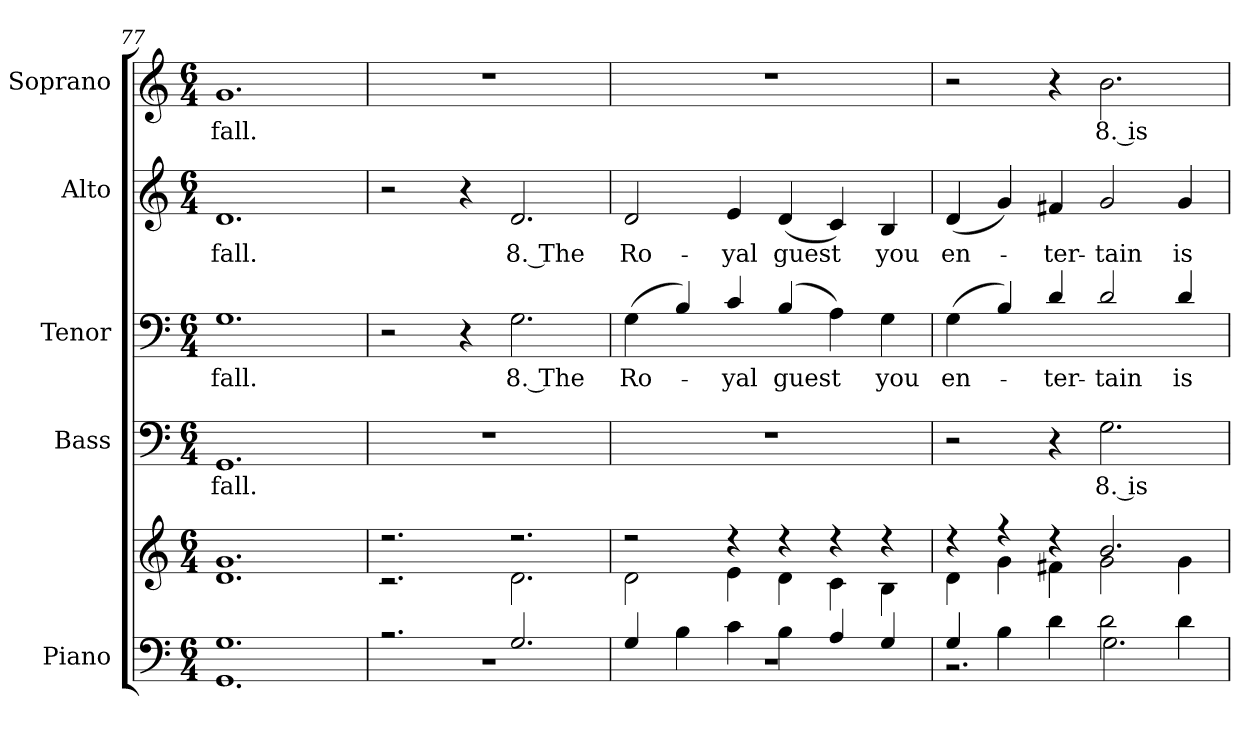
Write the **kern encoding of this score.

**kern	**kern	**kern	**text	**kern	**text	**kern	**text	**kern	**text
*part5	*part5	*part4	*part4	*part3	*part3	*part2	*part2	*part1	*part1
*staff6	*staff5	*staff4	*staff4	*staff3	*staff3	*staff2	*staff2	*staff1	*staff1
*I"Piano	*	*I"Bass	*	*I"Tenor	*	*I"Alto	*	*I"Soprano	*
*I'Pno.	*	*I'B.	*	*I'T.	*	*I'A.	*	*I'S.	*
*clefF4	*clefG2	*clefF4	*	*clefF4	*	*clefG2	*	*clefG2	*
*k[]	*k[]	*k[]	*	*k[]	*	*k[]	*	*k[]	*
*C:	*C:	*C:	*	*C:	*	*C:	*	*C:	*
*M6/4	*M6/4	*M6/4	*	*M6/4	*	*M6/4	*	*M6/4	*
=77	=77	=77	=77	=77	=77	=77	=77	=77	=77
*^	*^	*	*	*	*	*	*	*	*
!	!	!	!	!	!LO:LY:b:color=#000000	!	!	!	!	!	!
!	!	!	!	!	!	!	!LO:LY:b:color=#000000	!	!	!	!
!	!	!	!	!	!	!	!	!	!LO:LY:b:color=#000000	!	!
!	!	!	!	!	!	!	!	!	!	!	!LO:LY:b:color=#000000
1.Gi	1.GGi	1.gi	1.di	1.GGi	fall.	1.Gi	fall.	1.di	fall.	1.gi	fall.
=78	=78	=78	=78	=78	=78	=78	=78	=78	=78	=78	=78
!	!LO:N:vis=1	!	!	!LO:N:vis=1	!	!	!	!	!	!LO:N:vis=1	!
2.r	1.r	2.r	2.r	1.r	.	2r	.	2r	.	1.r	.
.	.	.	.	.	.	4r	.	4r	.	.	.
!	!	!	!	!	!	!	!LO:LY:b:color=#000000	!	!	!	!
!	!	!	!	!	!	!	!	!	!LO:LY:b:color=#000000	!	!
2.Gi/	.	2.r	2.di\	.	.	2.Gi\	8. The	2.di/	8. The	.	.
!!LO:PB:g=z
=79	=79	=79	=79	=79	=79	=79	=79	=79	=79	=79	=79
!	!LO:N:vis=1	!	!	!LO:N:vis=1	!	!	!	!	!	!	!
!	!	!	!	!	!	!	!LO:LY:b:color=#000000	!	!	!	!
!	!	!	!	!	!	!	!	!	!LO:LY:b:color=#000000	!LO:N:vis=1	!
4Gi/	1.r	2r	2di\	1.r	.	(4Gi\	Ro-	2di/	Ro-	1.r	.
4Bi\	.	.	.	.	.	4Bi/)	.	.	.	.	.
!	!	!	!	!	!	!	!LO:LY:b:color=#000000	!	!	!	!
!	!	!	!	!	!	!	!	!	!LO:LY:b:color=#000000	!	!
4ci\	.	4r	4ei\	.	.	4ci/	-yal	4ei/	-yal	.	.
!	!	!	!	!	!	!	!LO:LY:b:color=#000000	!	!	!	!
!	!	!	!	!	!	!	!	!	!LO:LY:b:color=#000000	!	!
4Bi\	.	4r	4di\	.	.	(4Bi/	guest	(4di/	guest	.	.
4Ai/	.	4r	4ci\	.	.	4Ai\)	.	4ci/)	.	.	.
!	!	!	!	!	!	!	!LO:LY:b:color=#000000	!	!	!	!
!	!	!	!	!	!	!	!	!	!LO:LY:b:color=#000000	!	!
4Gi/	.	4r	4Bi\	.	.	4Gi\	you	4Bi/	you	.	.
=80	=80	=80	=80	=80	=80	=80	=80	=80	=80	=80	=80
!	!	!	!	!	!	!	!LO:LY:b:color=#000000	!	!	!	!
!	!	!	!	!	!	!	!	!	!LO:LY:b:color=#000000	!	!
4Gi/	2.r	4r	4di\	2r	.	(4Gi\	en-	(4di/	en-	2r	.
4Bi\	.	4r	4gi\	.	.	4Bi/)	.	4gi/)	.	.	.
!	!	!	!	!	!	!	!LO:LY:b:color=#000000	!	!	!	!
!	!	!	!	!	!	!	!	!	!LO:LY:b:color=#000000	!	!
4di\	.	4r	4f#Xi\	4r	.	4di/	-ter-	4f#Xi/	-ter-	4r	.
!	!	!	!	!	!LO:LY:b:color=#000000	!	!	!	!	!	!
!	!	!	!	!	!	!	!LO:LY:b:color=#000000	!	!	!	!
!	!	!	!	!	!	!	!	!	!LO:LY:b:color=#000000	!	!
!	!	!	!	!	!	!	!	!	!	!	!LO:LY:b:color=#000000
2di\	2.Gi\	2.bi/	2gi\	2.Gi\	8. is	2di/	-tain	2gi/	-tain	2.bi\	8. is
!	!	!	!	!	!	!	!LO:LY:b:color=#000000	!	!	!	!
!	!	!	!	!	!	!	!	!	!LO:LY:b:color=#000000	!	!
4di\	.	.	4gi\	.	.	4di/	is	4gi/	is	.	.
*v	*v	*	*	*	*	*	*	*	*	*	*
*	*v	*v	*	*	*	*	*	*	*	*
=	=	=	=	=	=	=	=	=	=
*-	*-	*-	*-	*-	*-	*-	*-	*-	*-
